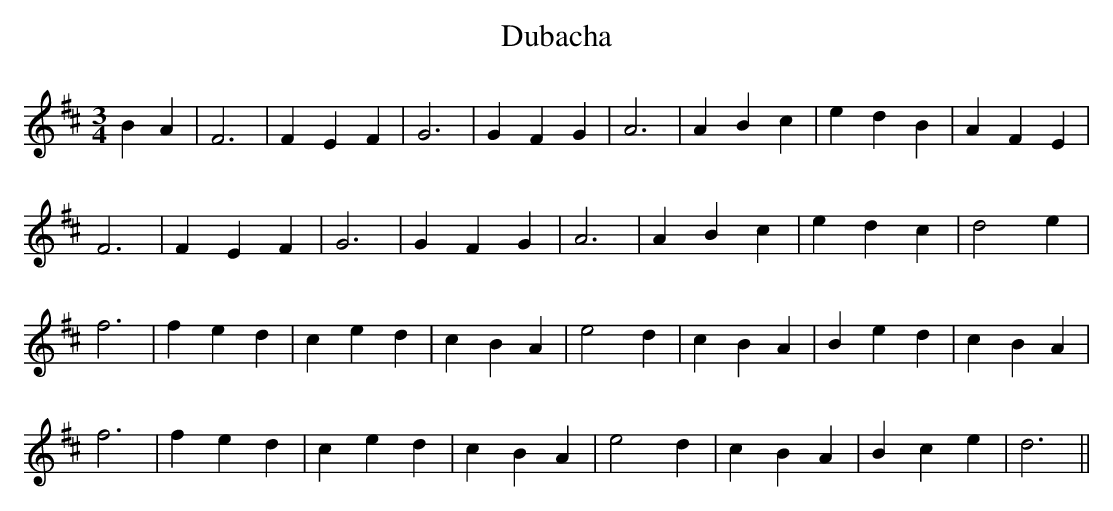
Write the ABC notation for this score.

X:1
T:Dubacha
M:3/4
L:1/8
K:D
B2A2|F6|F2E2F2|G6|G2F2G2|A6|A2B2c2|e2d2B2|A2F2E2|
F6|F2E2F2|G6|G2F2G2|A6|A2B2c2|e2d2c2|d4e2|
f6|f2e2d2|c2e2d2|c2B2A2|e4d2|c2B2A2|B2e2d2|c2B2A2|
f6|f2e2d2|c2e2d2|c2B2A2|e4d2|c2B2A2|B2c2e2|d6||
